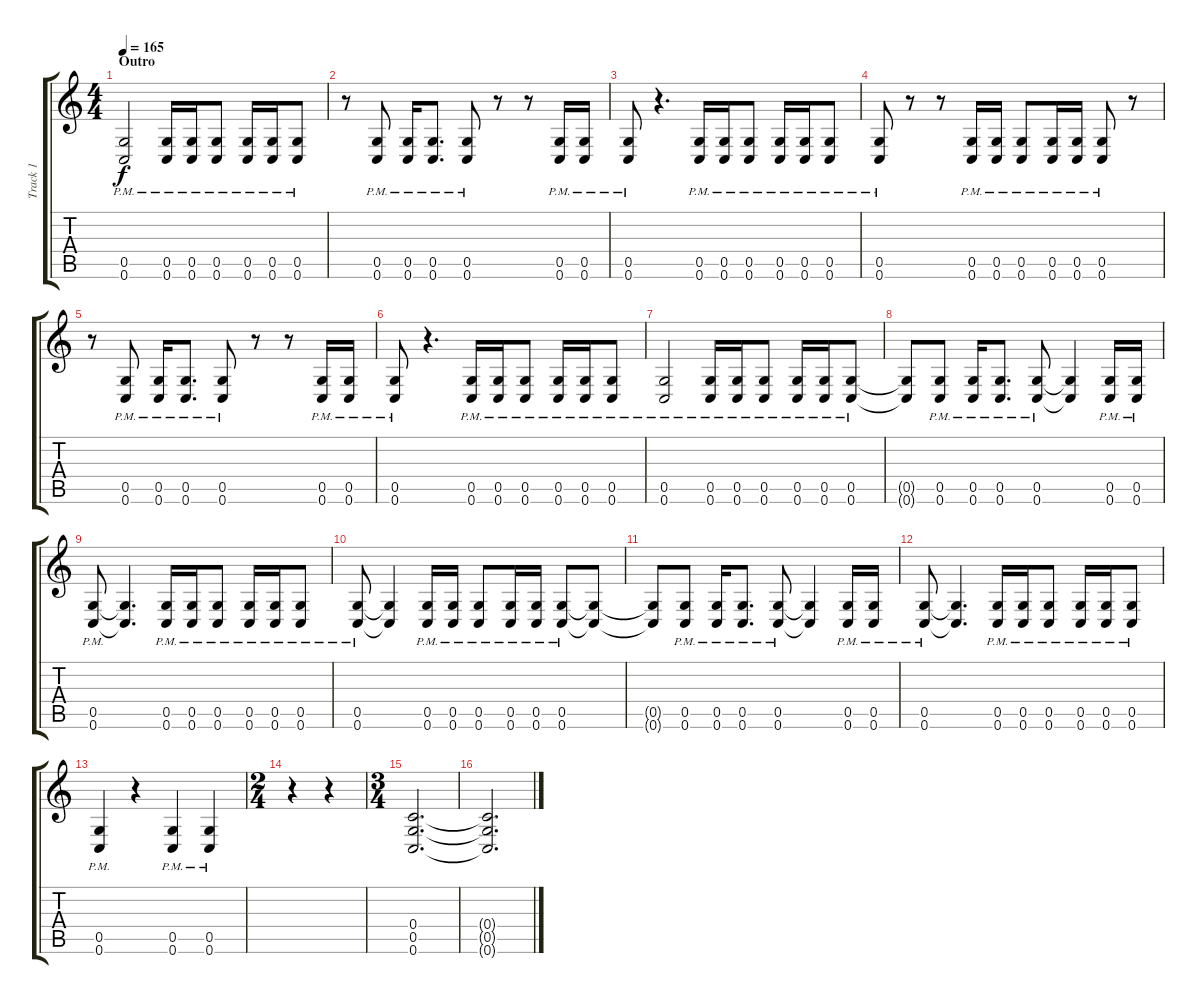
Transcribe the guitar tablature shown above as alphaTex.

\track ("Track 1" "Track 1") {instrument distortionguitar}
\staff {score tabs}
\tuning (D4 A3 F3 C3 G2 C2) {hide}
\ts (4 4)
\section ("" "Outro")
\tempo 165
\clef g2
\ks c
(0.5{pm} 0.6{pm}).2{dy f} (0.5{pm} 0.6{pm}).16 (0.5{pm} 0.6{pm}).16 (0.5{pm} 0.6{pm}).8 (0.5{pm} 0.6{pm}).16 (0.5{pm} 0.6{pm}).16 (0.5{pm} 0.6{pm}).8 |
r.8 (0.5{pm} 0.6{pm}).8 (0.5{pm} 0.6{pm}).16 (0.5{pm} 0.6{pm}).8{d} (0.5{pm} 0.6{pm}).8 r.8 r.8 (0.5{pm} 0.6{pm}).16 (0.5{pm} 0.6{pm}).16 |
(0.5{pm} 0.6{pm}).8 r.4{d} (0.5{pm} 0.6{pm}).16 (0.5{pm} 0.6{pm}).16 (0.5{pm} 0.6{pm}).8 (0.5{pm} 0.6{pm}).16 (0.5{pm} 0.6{pm}).16 (0.5{pm} 0.6{pm}).8 |
(0.5{pm} 0.6{pm}).8 r.8 r.8 (0.5{pm} 0.6{pm}).16 (0.5{pm} 0.6{pm}).16 (0.5{pm} 0.6{pm}).8 (0.5{pm} 0.6{pm}).16 (0.5{pm} 0.6{pm}).16 (0.5{pm} 0.6{pm}).8 r.8 |
r.8 (0.5{pm} 0.6{pm}).8 (0.5{pm} 0.6{pm}).16 (0.5{pm} 0.6{pm}).8{d} (0.5{pm} 0.6{pm}).8 r.8 r.8 (0.5{pm} 0.6{pm}).16 (0.5{pm} 0.6{pm}).16 |
(0.5{pm} 0.6{pm}).8 r.4{d} (0.5{pm} 0.6{pm}).16 (0.5{pm} 0.6{pm}).16 (0.5{pm} 0.6{pm}).8 (0.5{pm} 0.6{pm}).16 (0.5{pm} 0.6{pm}).16 (0.5{pm} 0.6{pm}).8 |
(0.5{pm} 0.6{pm}).2 (0.5{pm} 0.6{pm}).16 (0.5{pm} 0.6{pm}).16 (0.5{pm} 0.6{pm}).8 (0.5{pm} 0.6{pm}).16 (0.5{pm} 0.6{pm}).16 (0.5{pm} 0.6{pm}).8 |
(0.5{t} 0.6{t}).8 (0.5{pm} 0.6{pm}).8 (0.5{pm} 0.6{pm}).16 (0.5{pm} 0.6{pm}).8{d} (0.5{pm} 0.6{pm}).8 (0.5{t} 0.6{t}).4 (0.5{pm} 0.6{pm}).16 (0.5{pm} 0.6{pm}).16 |
(0.5{pm} 0.6{pm}).8 (0.5{t} 0.6{t}).4{d} (0.5{pm} 0.6{pm}).16 (0.5{pm} 0.6{pm}).16 (0.5{pm} 0.6{pm}).8 (0.5{pm} 0.6{pm}).16 (0.5{pm} 0.6{pm}).16 (0.5{pm} 0.6{pm}).8 |
(0.5{pm} 0.6{pm}).8 (0.5{t} 0.6{t}).4 (0.5{pm} 0.6{pm}).16 (0.5{pm} 0.6{pm}).16 (0.5{pm} 0.6{pm}).8 (0.5{pm} 0.6{pm}).16 (0.5{pm} 0.6{pm}).16 (0.5{pm} 0.6{pm}).8 (0.5{t} 0.6{t}).8 |
(0.5{t} 0.6{t}).8 (0.5{pm} 0.6{pm}).8 (0.5{pm} 0.6{pm}).16 (0.5{pm} 0.6{pm}).8{d} (0.5{pm} 0.6{pm}).8 (0.5{t} 0.6{t}).4 (0.5{pm} 0.6{pm}).16 (0.5{pm} 0.6{pm}).16 |
(0.5{pm} 0.6{pm}).8 (0.5{t} 0.6{t}).4{d} (0.5{pm} 0.6{pm}).16 (0.5{pm} 0.6{pm}).16 (0.5{pm} 0.6{pm}).8 (0.5{pm} 0.6{pm}).16 (0.5{pm} 0.6{pm}).16 (0.5{pm} 0.6{pm}).8 |
(0.5{pm} 0.6{pm}).4 r.4 (0.5{pm} 0.6{pm}).4 (0.5{pm} 0.6{pm}).4 |
\ts (2 4)
r.4 r.4 |
\ts (3 4)
(0.4 0.5 0.6).2{d} |
(0.4{t} 0.5{t} 0.6{t}).2{d}
